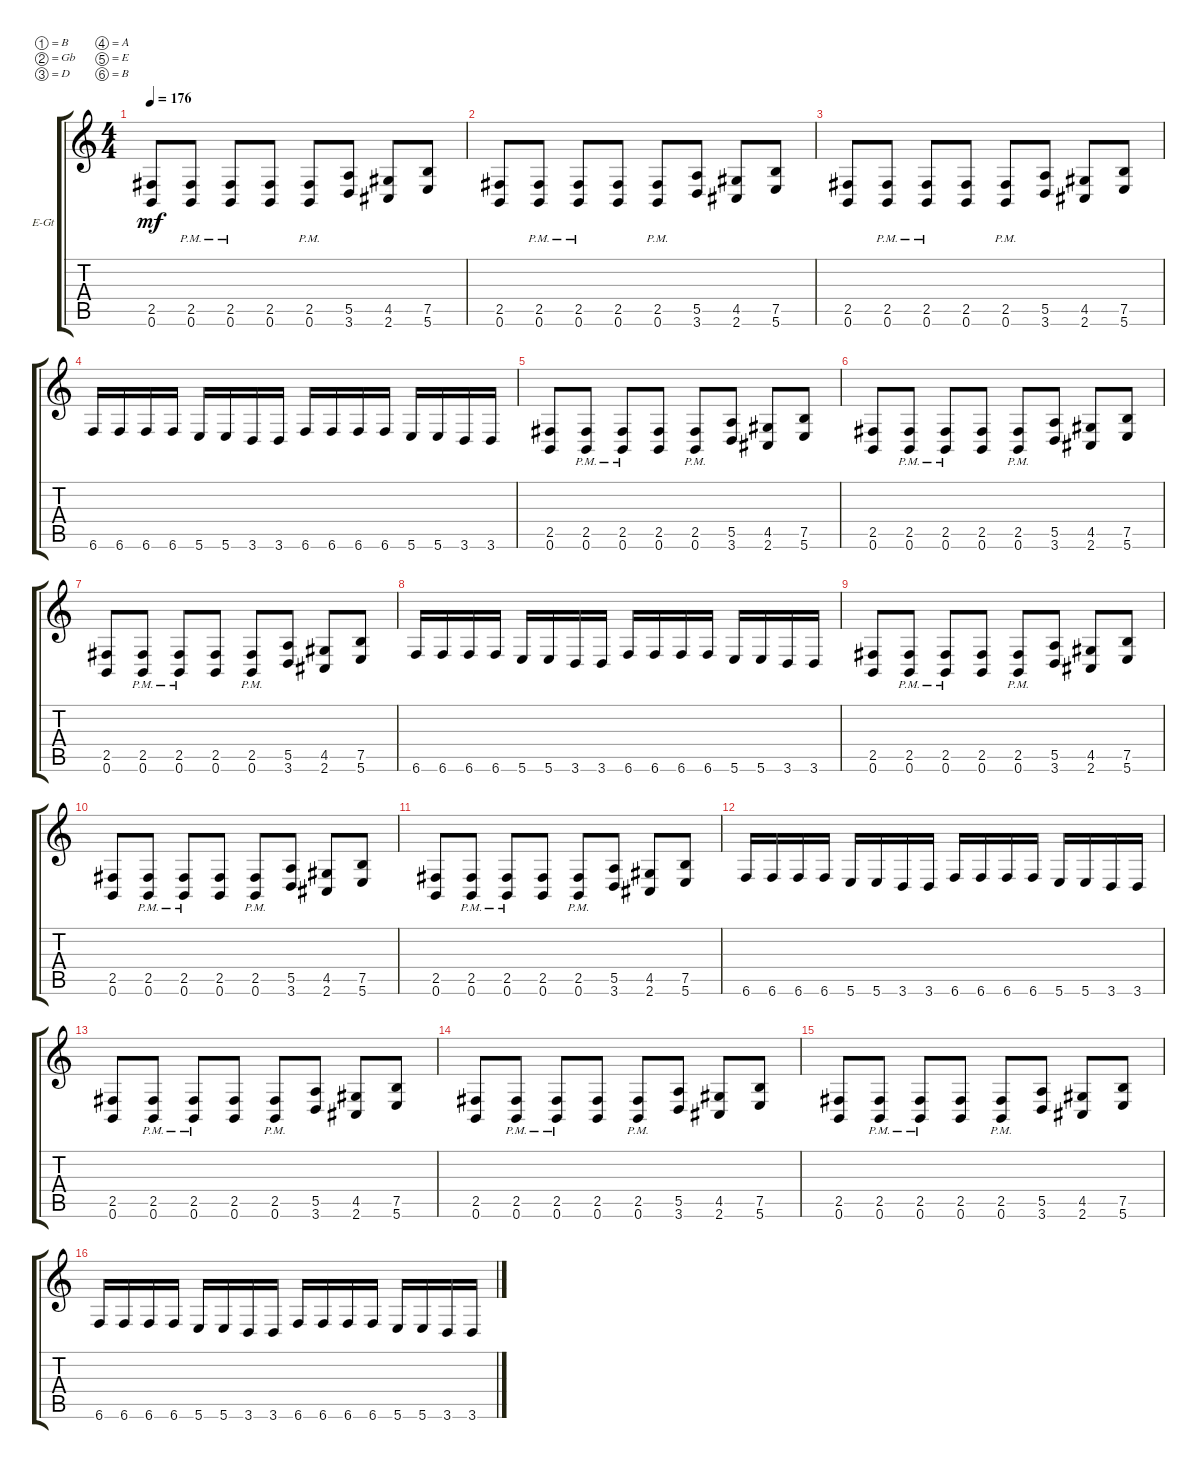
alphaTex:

\bracketExtendMode groupsimilarinstruments
\firstSystemTrackNameOrientation horizontal
\otherSystemsTrackNameOrientation horizontal
\track ("Jean-François Dagenais 1" "E-Gt") {instrument distortionguitar}
\staff {score tabs}
\tuning (B3 Gb3 D3 A2 E2 B1)
\ts (4 4)
\tempo 176
\clef g2
\ks c
(2.5 0.6).8{dy mf} (0.6{pm} 2.5{pm}).8 (0.6{pm} 2.5{pm}).8 (2.5 0.6).8 (0.6{pm} 2.5{pm}).8 (3.6 5.5).8 (2.6 4.5).8 (5.6 7.5).8 |
(2.5 0.6).8 (0.6{pm} 2.5{pm}).8 (0.6{pm} 2.5{pm}).8 (2.5 0.6).8 (0.6{pm} 2.5{pm}).8 (3.6 5.5).8 (2.6 4.5).8 (5.6 7.5).8 |
(2.5 0.6).8 (0.6{pm} 2.5{pm}).8 (0.6{pm} 2.5{pm}).8 (2.5 0.6).8 (0.6{pm} 2.5{pm}).8 (3.6 5.5).8 (2.6 4.5).8 (5.6 7.5).8 |
6.6.16 6.6.16 6.6.16 6.6.16 5.6.16 5.6.16 3.6.16 3.6.16 6.6.16 6.6.16 6.6.16 6.6.16 5.6.16 5.6.16 3.6.16 3.6.16 |
(2.5 0.6).8 (0.6{pm} 2.5{pm}).8 (0.6{pm} 2.5{pm}).8 (2.5 0.6).8 (0.6{pm} 2.5{pm}).8 (3.6 5.5).8 (2.6 4.5).8 (5.6 7.5).8 |
(2.5 0.6).8 (0.6{pm} 2.5{pm}).8 (0.6{pm} 2.5{pm}).8 (2.5 0.6).8 (0.6{pm} 2.5{pm}).8 (3.6 5.5).8 (2.6 4.5).8 (5.6 7.5).8 |
(2.5 0.6).8 (0.6{pm} 2.5{pm}).8 (0.6{pm} 2.5{pm}).8 (2.5 0.6).8 (0.6{pm} 2.5{pm}).8 (3.6 5.5).8 (2.6 4.5).8 (5.6 7.5).8 |
6.6.16 6.6.16 6.6.16 6.6.16 5.6.16 5.6.16 3.6.16 3.6.16 6.6.16 6.6.16 6.6.16 6.6.16 5.6.16 5.6.16 3.6.16 3.6.16 |
(2.5 0.6).8 (0.6{pm} 2.5{pm}).8 (0.6{pm} 2.5{pm}).8 (2.5 0.6).8 (0.6{pm} 2.5{pm}).8 (3.6 5.5).8 (2.6 4.5).8 (5.6 7.5).8 |
(2.5 0.6).8 (0.6{pm} 2.5{pm}).8 (0.6{pm} 2.5{pm}).8 (2.5 0.6).8 (0.6{pm} 2.5{pm}).8 (3.6 5.5).8 (2.6 4.5).8 (5.6 7.5).8 |
(2.5 0.6).8 (0.6{pm} 2.5{pm}).8 (0.6{pm} 2.5{pm}).8 (2.5 0.6).8 (0.6{pm} 2.5{pm}).8 (3.6 5.5).8 (2.6 4.5).8 (5.6 7.5).8 |
6.6.16 6.6.16 6.6.16 6.6.16 5.6.16 5.6.16 3.6.16 3.6.16 6.6.16 6.6.16 6.6.16 6.6.16 5.6.16 5.6.16 3.6.16 3.6.16 |
(2.5 0.6).8 (0.6{pm} 2.5{pm}).8 (0.6{pm} 2.5{pm}).8 (2.5 0.6).8 (0.6{pm} 2.5{pm}).8 (3.6 5.5).8 (2.6 4.5).8 (5.6 7.5).8 |
(2.5 0.6).8 (0.6{pm} 2.5{pm}).8 (0.6{pm} 2.5{pm}).8 (2.5 0.6).8 (0.6{pm} 2.5{pm}).8 (3.6 5.5).8 (2.6 4.5).8 (5.6 7.5).8 |
(2.5 0.6).8 (0.6{pm} 2.5{pm}).8 (0.6{pm} 2.5{pm}).8 (2.5 0.6).8 (0.6{pm} 2.5{pm}).8 (3.6 5.5).8 (2.6 4.5).8 (5.6 7.5).8 |
6.6.16 6.6.16 6.6.16 6.6.16 5.6.16 5.6.16 3.6.16 3.6.16 6.6.16 6.6.16 6.6.16 6.6.16 5.6.16 5.6.16 3.6.16 3.6.16
